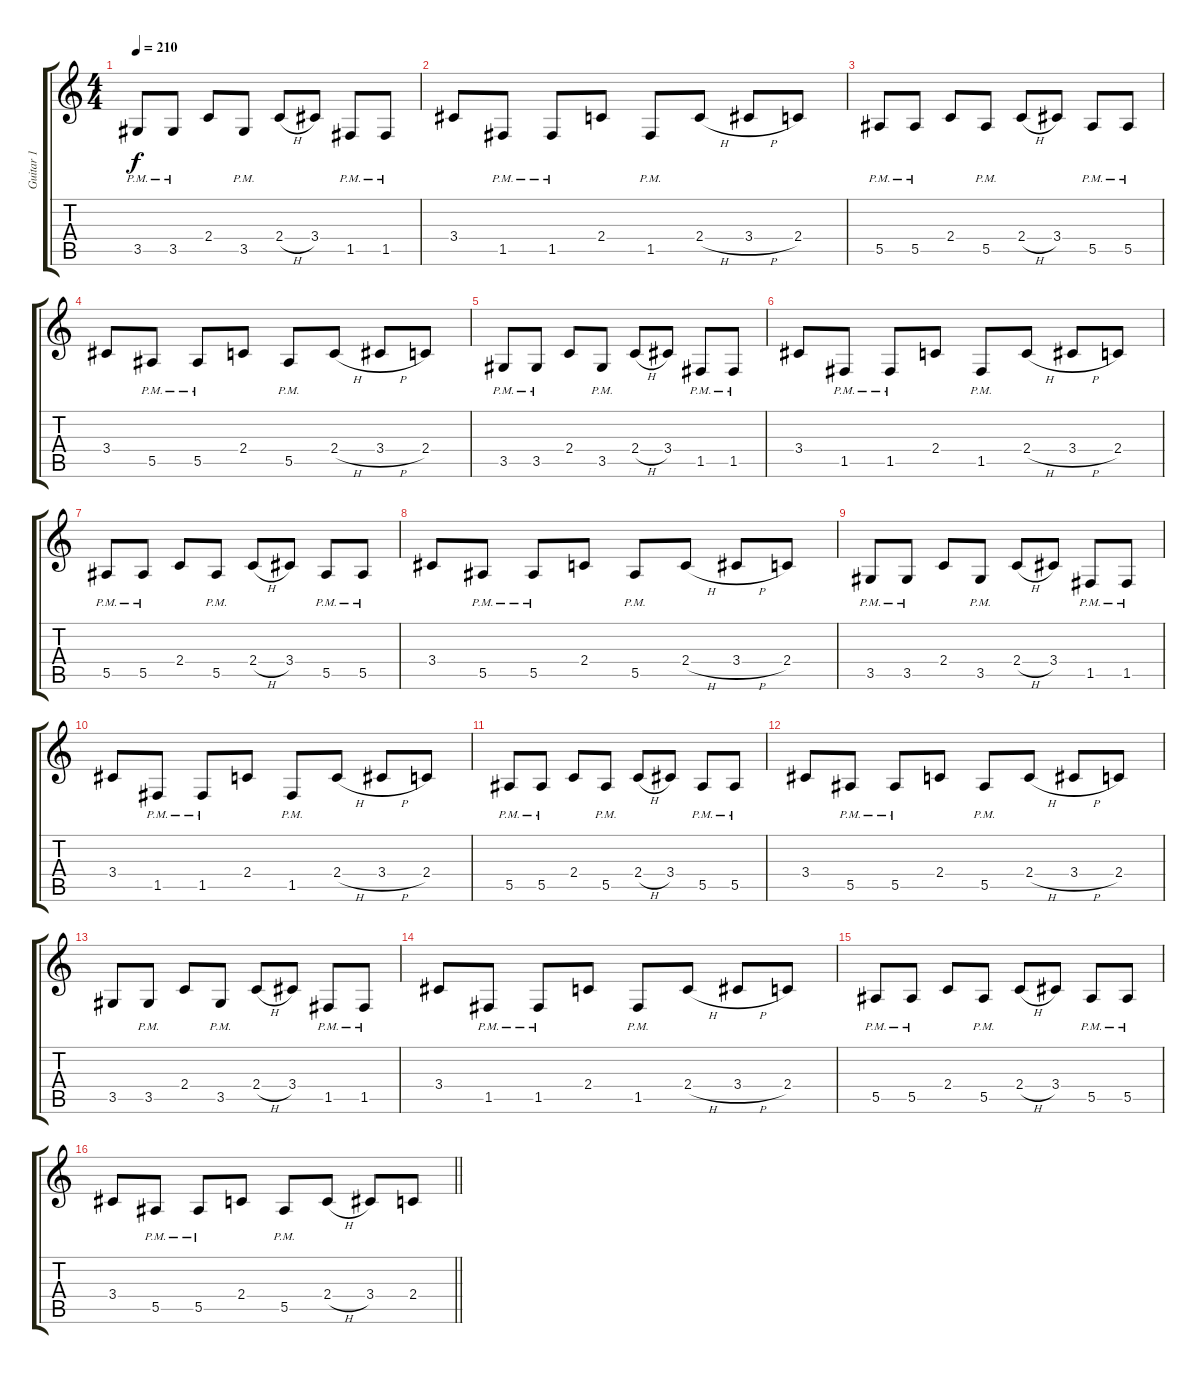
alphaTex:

\track ("Guitar 1" "Guitar 1") {instrument distortionguitar}
\staff {score tabs}
\tuning (C4 G3 Eb3 Bb2 F2 C2) {hide}
\ts (4 4)
\section ("" "")
\tempo 210
\clef g2
\ks c
3.5{pm}.8{dy f} 3.5{pm}.8 2.4.8 3.5{pm}.8 2.4{h}.8 3.4.8 1.5{pm}.8 1.5{pm}.8 |
3.4.8 1.5{pm}.8 1.5{pm}.8 2.4.8 1.5{pm}.8 2.4{h}.8 3.4{h}.8 2.4.8 |
5.5{pm}.8 5.5{pm}.8 2.4.8 5.5{pm}.8 2.4{h}.8 3.4.8 5.5{pm}.8 5.5{pm}.8 |
3.4.8 5.5{pm}.8 5.5{pm}.8 2.4.8 5.5{pm}.8 2.4{h}.8 3.4{h}.8 2.4.8 |
3.5{pm}.8 3.5{pm}.8 2.4.8 3.5{pm}.8 2.4{h}.8 3.4.8 1.5{pm}.8 1.5{pm}.8 |
3.4.8 1.5{pm}.8 1.5{pm}.8 2.4.8 1.5{pm}.8 2.4{h}.8 3.4{h}.8 2.4.8 |
5.5{pm}.8 5.5{pm}.8 2.4.8 5.5{pm}.8 2.4{h}.8 3.4.8 5.5{pm}.8 5.5{pm}.8 |
3.4.8 5.5{pm}.8 5.5{pm}.8 2.4.8 5.5{pm}.8 2.4{h}.8 3.4{h}.8 2.4.8 |
3.5{pm}.8 3.5{pm}.8 2.4.8 3.5{pm}.8 2.4{h}.8 3.4.8 1.5{pm}.8 1.5{pm}.8 |
3.4.8 1.5{pm}.8 1.5{pm}.8 2.4.8 1.5{pm}.8 2.4{h}.8 3.4{h}.8 2.4.8 |
5.5{pm}.8 5.5{pm}.8 2.4.8 5.5{pm}.8 2.4{h}.8 3.4.8 5.5{pm}.8 5.5{pm}.8 |
3.4.8 5.5{pm}.8 5.5{pm}.8 2.4.8 5.5{pm}.8 2.4{h}.8 3.4{h}.8 2.4.8 |
3.5.8 3.5{pm}.8 2.4.8 3.5{pm}.8 2.4{h}.8 3.4.8 1.5{pm}.8 1.5{pm}.8 |
3.4.8 1.5{pm}.8 1.5{pm}.8 2.4.8 1.5{pm}.8 2.4{h}.8 3.4{h}.8 2.4.8 |
5.5{pm}.8 5.5{pm}.8 2.4.8 5.5{pm}.8 2.4{h}.8 3.4.8 5.5{pm}.8 5.5{pm}.8 |
\barLineRight lightlight
3.4.8 5.5{pm}.8 5.5{pm}.8 2.4.8 5.5{pm}.8 2.4{h}.8 3.4.8 2.4.8
